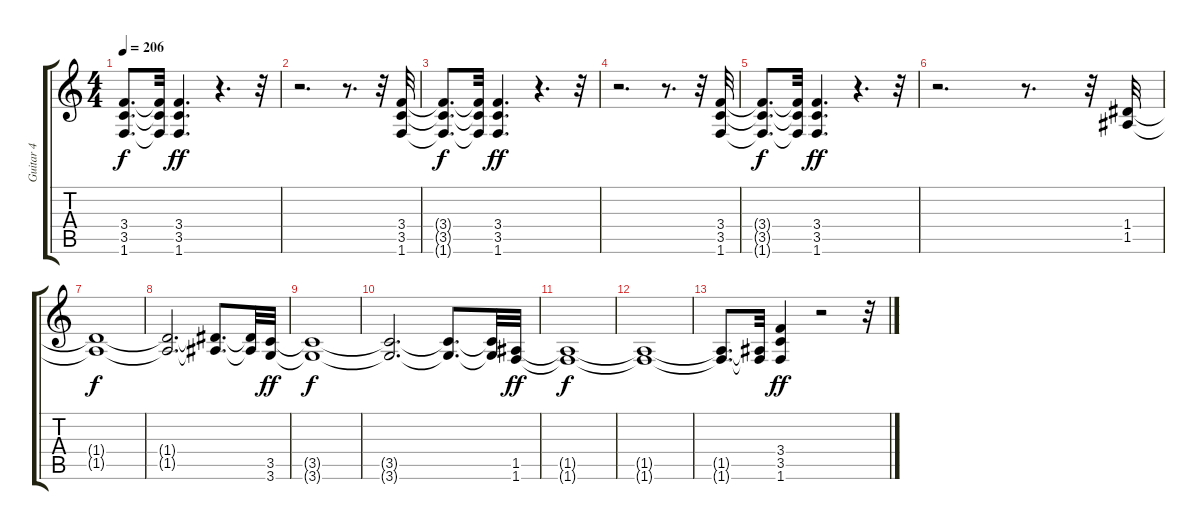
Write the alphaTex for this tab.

\track ("Guitar 4" "Guitar 4") {instrument electricguitarjazz}
\staff {score tabs}
\tuning (E4 B3 G3 D3 A2 E2) {hide}
\ts (4 4)
\tempo 206
\clef g2
\ks c
(3.4{t} 3.5{t} 1.6{t}).8{d dy f} (3.4{t} 3.5{t} 1.6{t}).32 (3.4 3.5 1.6).4{d dy ff} r.4{d} r.32 |
r.2{d} r.8{d} r.32 (3.4 3.5 1.6).32 |
(3.4{t} 3.5{t} 1.6{t}).8{d dy f} (3.4{t} 3.5{t} 1.6{t}).32 (3.4 3.5 1.6).4{d dy ff} r.4{d} r.32 |
r.2{d} r.8{d} r.32 (3.4 3.5 1.6).32 |
(3.4{t} 3.5{t} 1.6{t}).8{d dy f} (3.4{t} 3.5{t} 1.6{t}).32 (3.4 3.5 1.6).4{d dy ff} r.4{d} r.32 |
r.2{d} r.8{d} r.32 (1.4 1.5).32 |
(1.4{t} 1.5{t}).1{dy f} |
(1.4{t} 1.5{t}).2{d} (1.4{t} 1.5{t}).8{d} (1.4{t} 1.5{t}).32 (3.5 3.6).32{dy ff} |
(3.5{t} 3.6{t}).1{dy f} |
(3.5{t} 3.6{t}).2{d} (3.5{t} 3.6{t}).8{d} (3.5{t} 3.6{t}).32 (1.5 1.6).32{dy ff} |
(1.5{t} 1.6{t}).1{dy f} |
(1.5{t} 1.6{t}).1 |
(1.5{t} 1.6{t}).8{d} (1.5{t} 1.6{t}).32 (3.4 3.5 1.6).4{dy ff} r.2 r.32
